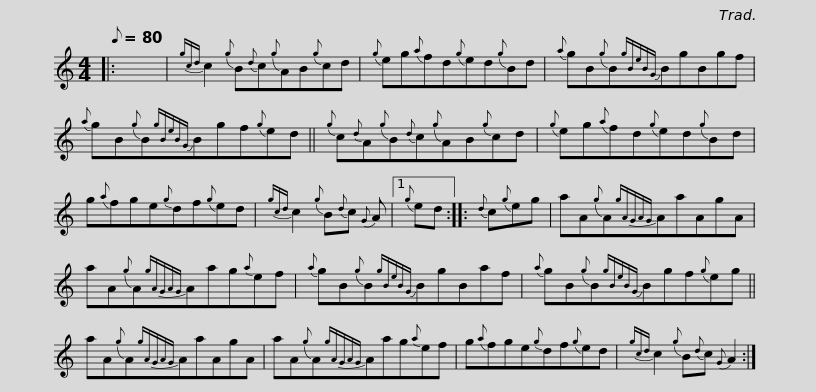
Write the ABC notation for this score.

X:1
L:1/8
Q:1/8=80
M:4/4
I:linebreak $
K:C
V:1 treble
V:1
|: x8 |{gcd} c2{g} B{d}c{g}AB{g}cd |{g} eg{a}fd{g}ed{g}Bd |{a} gB{g}B{gBeBG}BgBgf |${a} gB{g}B{gBeBG}Bgf{g}ed || %5
{g} c{d}A{g}B{d}c{g}AB{g}cd |{g} eg{a}fd{g}ed{g}Bd |$ g{a}fge{g}df{g}ed |{gcd} c2{g} B{d}c{G} A |1{g} ed :: %10
{d} c{g}eg | aA{g}A{gAGAG}AaAgA |$ aA{g}A{gAGAG}Aag{a}ef |{a} gB{g}B{gBeBG}BgBaf |{a} gB{g}B{gBeBG}Bgf{g}eg ||$ %15
 aA{g}A{gAGAG}AaAgA | aA{g}A{gAGAG}Aag{a}ef | g{a}fge{g}df{g}ed |{gcd} c2{g} B{d}c{G} A2 :| %19
